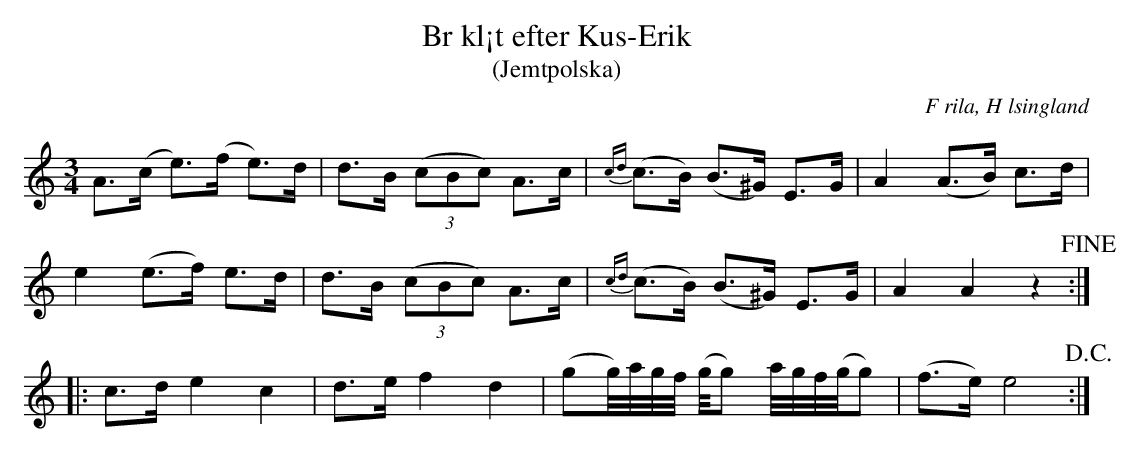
X:1
T: Br kl¡t efter Kus-Erik
T: (Jemtpolska)
O: F rila, H lsingland
M: 3/4
L: 1/8
K: Am
A>(c e>)(f e)>d | d>B ((3cBc) A>c | {cd}(c>B) (B>^G)   E>G      | A2    (A>B) c>d  |
e2   (e>f) e>d  | d>B ((3cBc) A>c | {cd}(c>B)    (B>^G)   E>G      | A2    A2    z2  !fine! ::
K: C
c>d  e2    c2   | d>e f2      d2  | (gg//)a//g//f//        (g//g) a//g//f//(g//g) | (f>e) e4 !D.C.!       :|
